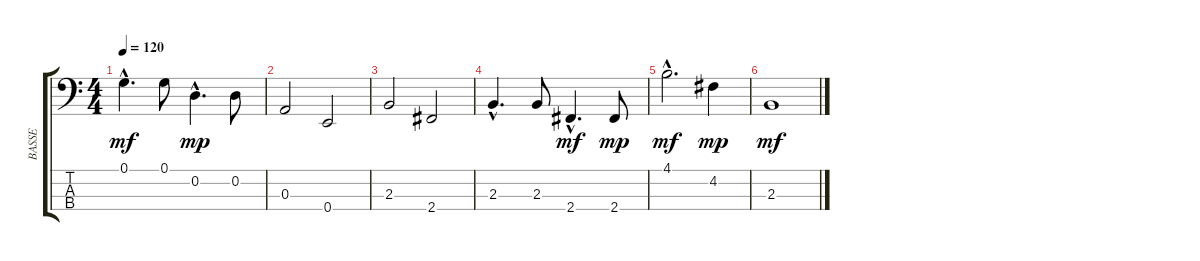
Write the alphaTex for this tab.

\track ("BASSE" "BASSE") {instrument fretlessbass}
\staff {score tabs}
\tuning (G2 D2 A1 E1) {hide}
\ts (4 4)
\tempo 120
\clef f4
\ks c
0.1{hac}.4{d dy mf} 0.1.8 0.2{hac}.4{d dy mp} 0.2.8 |
0.3.2 0.4.2 |
2.3.2 2.4.2 |
2.3{hac}.4{d} 2.3.8 2.4{hac}.4{d dy mf} 2.4.8{dy mp} |
4.1{hac}.2{d dy mf} 4.2.4{dy mp} |
2.3.1{dy mf}
